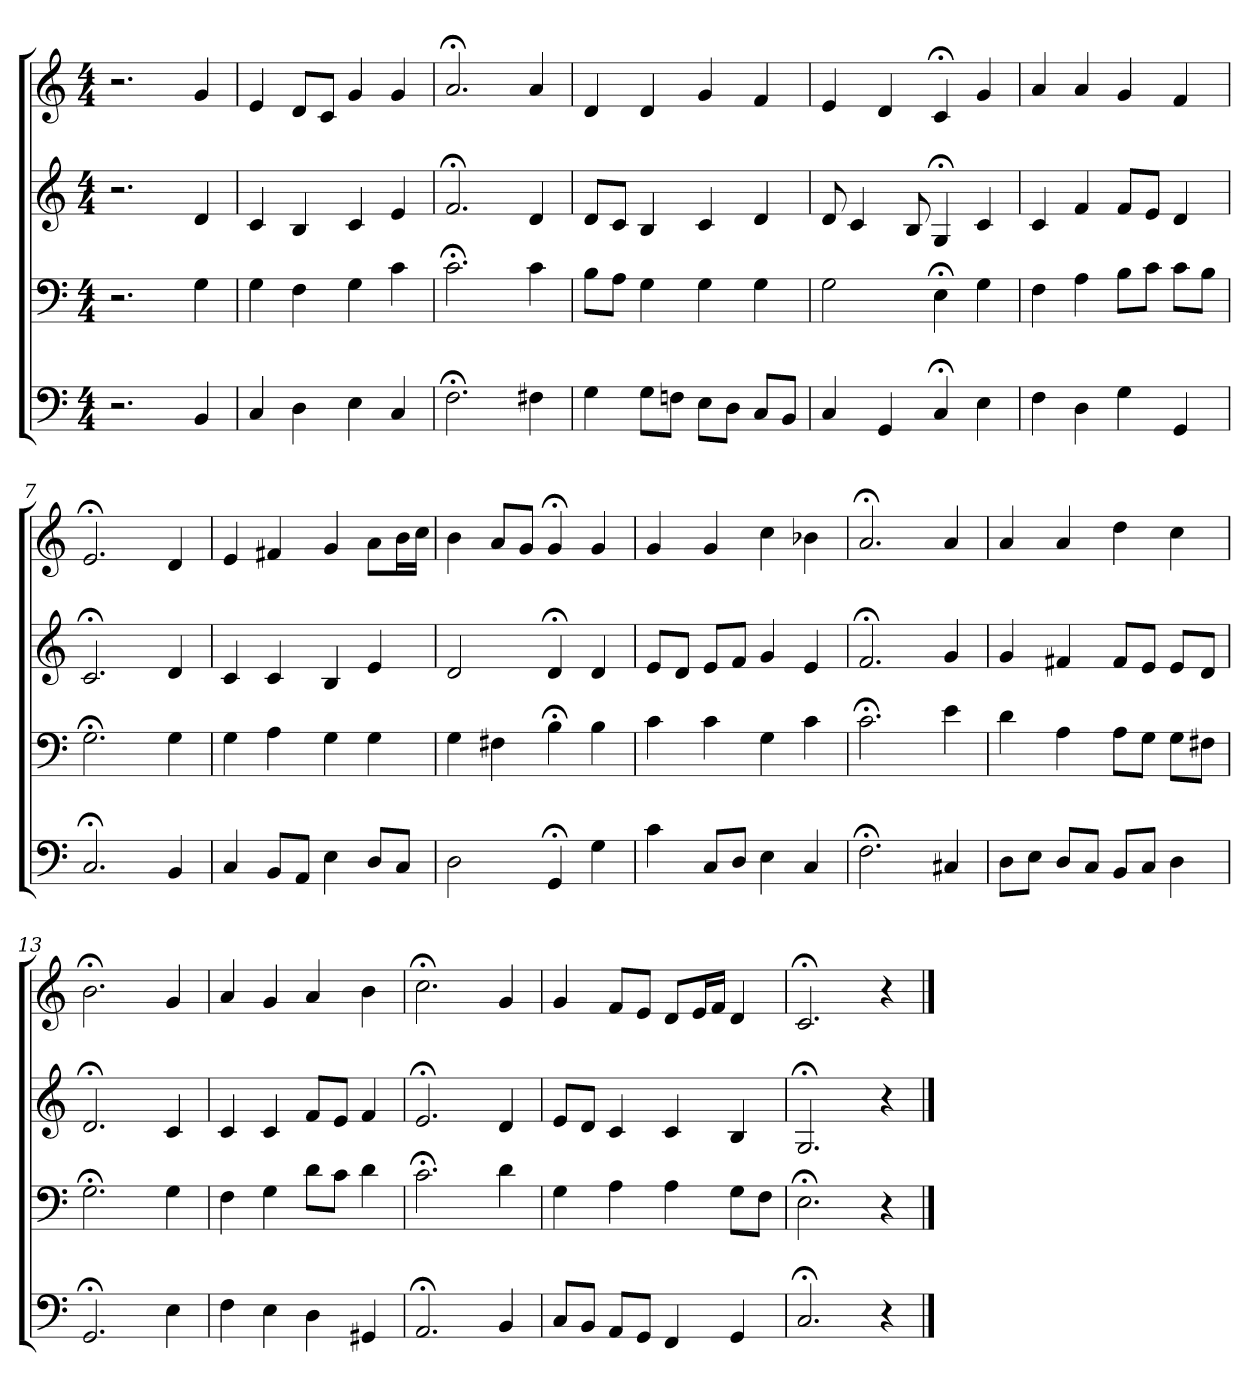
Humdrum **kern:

**kern	**kern	**kern	**kern
*part4	*part3	*part2	*part1
*staff4	*staff3	*staff2	*staff1
*clefF4	*clefF4	*clefG2	*clefG2
*k[]	*k[]	*k[]	*k[]
*C:	*C:	*C:	*C:
*M4/4	*M4/4	*M4/4	*M4/4
=1	=1	=1	=1
2.r	2.r	2.r	2.r
4BB	4G	4d	4g
=2	=2	=2	=2
4C	4G	4c	4e
4D	4F	4B	8d/L
.	.	.	8c/J
4E	4G	4c	4g
4C	4c	4e	4g
=3	=3	=3	=3
2.F;<	2.c;<	2.f;<	2.a;<
4F#X	4c	4d	4a
=4	=4	=4	=4
4G	8B\L	8d/L	4d
.	8A\J	8c/J	.
8G\L	4G	4B	4d
8Fn\J	.	.	.
8E\L	4G	4c	4g
8D\J	.	.	.
8C/L	4G	4d	4f
8BB/J	.	.	.
=5	=5	=5	=5
4C	2G	8d	4e
.	.	4c	.
4GG	.	.	4d
.	.	8B	.
4C;<	4E;<	4G;<	4c;<
4E	4G	4c	4g
=6	=6	=6	=6
4F	4F	4c	4a
4D	4A	4f	4a
4G	8B\L	8f/L	4g
.	8c\J	8e/J	.
4GG	8c\L	4d	4f
.	8B\J	.	.
=7	=7	=7	=7
2.C;<	2.G;<	2.c;<	2.e;<
4BB	4G	4d	4d
=8	=8	=8	=8
4C	4G	4c	4e
8BB/L	4A	4c	4f#X
8AA/J	.	.	.
4E	4G	4B	4g
8D/L	4G	4e	8a\L
8C/J	.	.	16b\L
.	.	.	16cc\JJ
=9	=9	=9	=9
2D	4G	2d	4b
.	4F#X	.	8a/L
.	.	.	8g/J
4GG;<	4B;<	4d;<	4g;<
4G	4B	4d	4g
=10	=10	=10	=10
4c	4c	8e/L	4g
.	.	8d/J	.
8C/L	4c	8e/L	4g
8D/J	.	8f/J	.
4E	4G	4g	4cc
4C	4c	4e	4b-X
=11	=11	=11	=11
2.F;<	2.c;<	2.f;<	2.a;<
4C#X	4e	4g	4a
=12	=12	=12	=12
8D\L	4d	4g	4a
8E\J	.	.	.
8D/L	4A	4f#X	4a
8C/J	.	.	.
8BB/L	8A\L	8f#/L	4dd
8C/J	8G\J	8e/J	.
4D	8G\L	8e/L	4cc
.	8F#X\J	8d/J	.
=13	=13	=13	=13
2.GG;<	2.G;<	2.d;<	2.b;<
4E	4G	4c	4g
=14	=14	=14	=14
4F	4F	4c	4a
4E	4G	4c	4g
4D	8d\L	8f/L	4a
.	8c\J	8e/J	.
4GG#X	4d	4f	4b
=15	=15	=15	=15
2.AA;<	2.c;<	2.e;<	2.cc;<
4BB	4d	4d	4g
=16	=16	=16	=16
8C/L	4G	8e/L	4g
8BB/J	.	8d/J	.
8AA/L	4A	4c	8f/L
8GG/J	.	.	8e/J
4FF	4A	4c	8d/L
.	.	.	16e/L
.	.	.	16f/JJ
4GG	8G\L	4B	4d
.	8F\J	.	.
=17	=17	=17	=17
2.C;<	2.E;<	2.G;<	2.c;<
4r	4r	4r	4r
==	==	==	==
*-	*-	*-	*-
